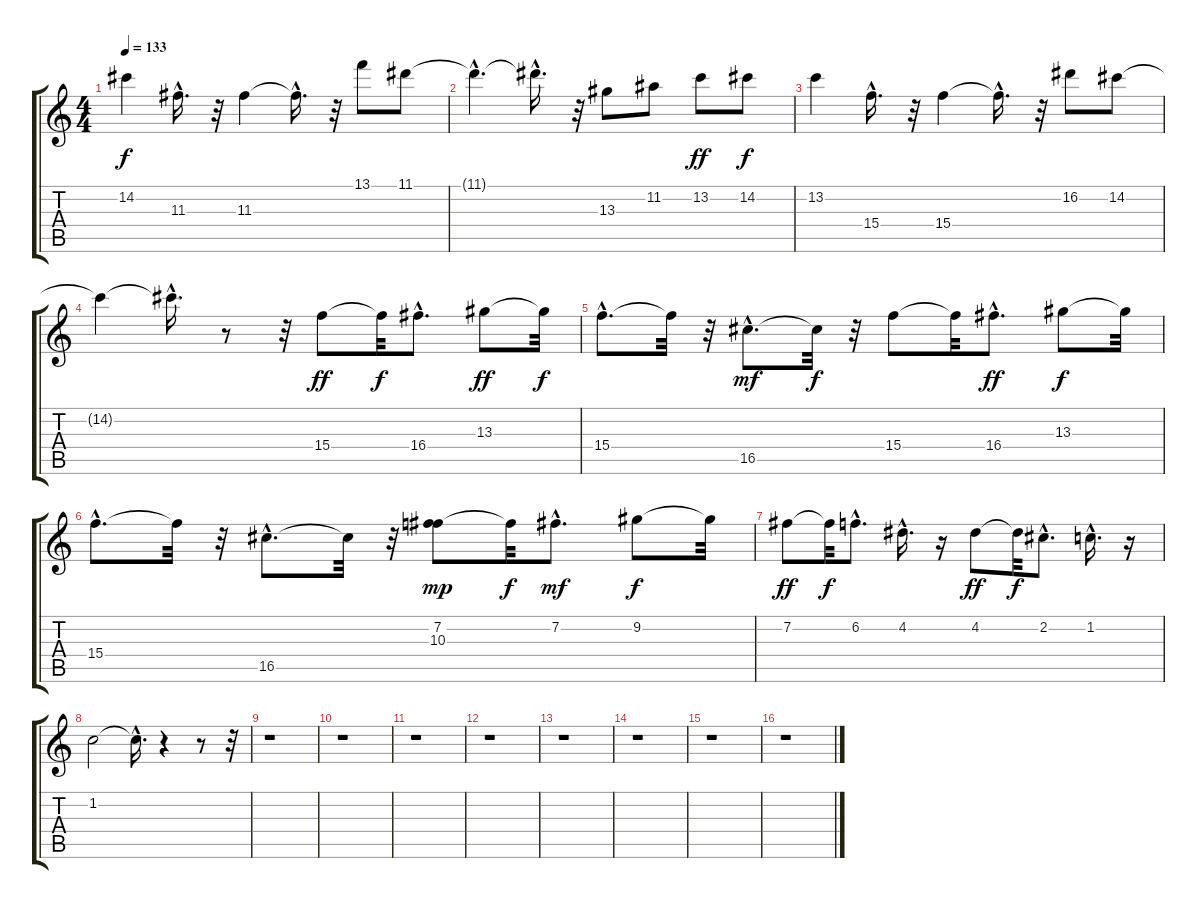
\track "" {instrument electricbassfinger}
\staff {score tabs}
\tuning (E4 B3 G3 D3 A2 E2) {hide}
\ts (4 4)
\tempo 133
\clef g2
\ks c
14.2.4{dy f} 11.3{hac}.16{d} r.32 11.3.4 11.3{hac t}.16{d} r.32 13.1.8 11.1.8 |
11.1{hac t}.4{d} 11.1{hac t}.16{d} r.32 13.3.8 11.2.8 13.2.8{dy ff} 14.2.8{dy f} |
13.2.4 15.4{hac}.16{d} r.32 15.4.4 15.4{hac t}.16{d} r.32 16.2.8 14.2.8 |
14.2{t}.4 14.2{hac t}.16{d} r.8 r.32 15.4.8{dy ff} 15.4{t}.32{dy f} 16.4{hac}.8{d} 13.3.8{dy ff} 13.3{t}.32{dy f} |
15.4{hac}.8{d} 15.4{t}.32 r.32 16.5{hac}.8{d dy mf} 16.5{t}.32{dy f} r.32 15.4.8 15.4{t}.32 16.4{hac}.8{d dy ff} 13.3.8{dy f} 13.3{t}.32 |
15.4{hac}.8{d} 15.4{t}.32 r.32 16.5{hac}.8{d} 16.5{t}.32 r.32 (7.2 10.3).8{dy mp} 10.3{t}.32{dy f} 7.2{hac}.8{d dy mf} 9.2.8{dy f} 9.2{t}.32 |
7.2.8{dy ff} 7.2{t}.32{dy f} 6.2{hac}.8{d} 4.2{hac}.16{d} r.16 4.2.8{dy ff} 4.2{t}.32{dy f} 2.2{hac}.8{d} 1.2{hac}.16{d} r.16 |
1.2.2 1.2{hac t}.16{d} r.4 r.8 r.32 |
r.1 |
r.1 |
r.1 |
r.1 |
r.1 |
r.1 |
r.1 |
r.1
